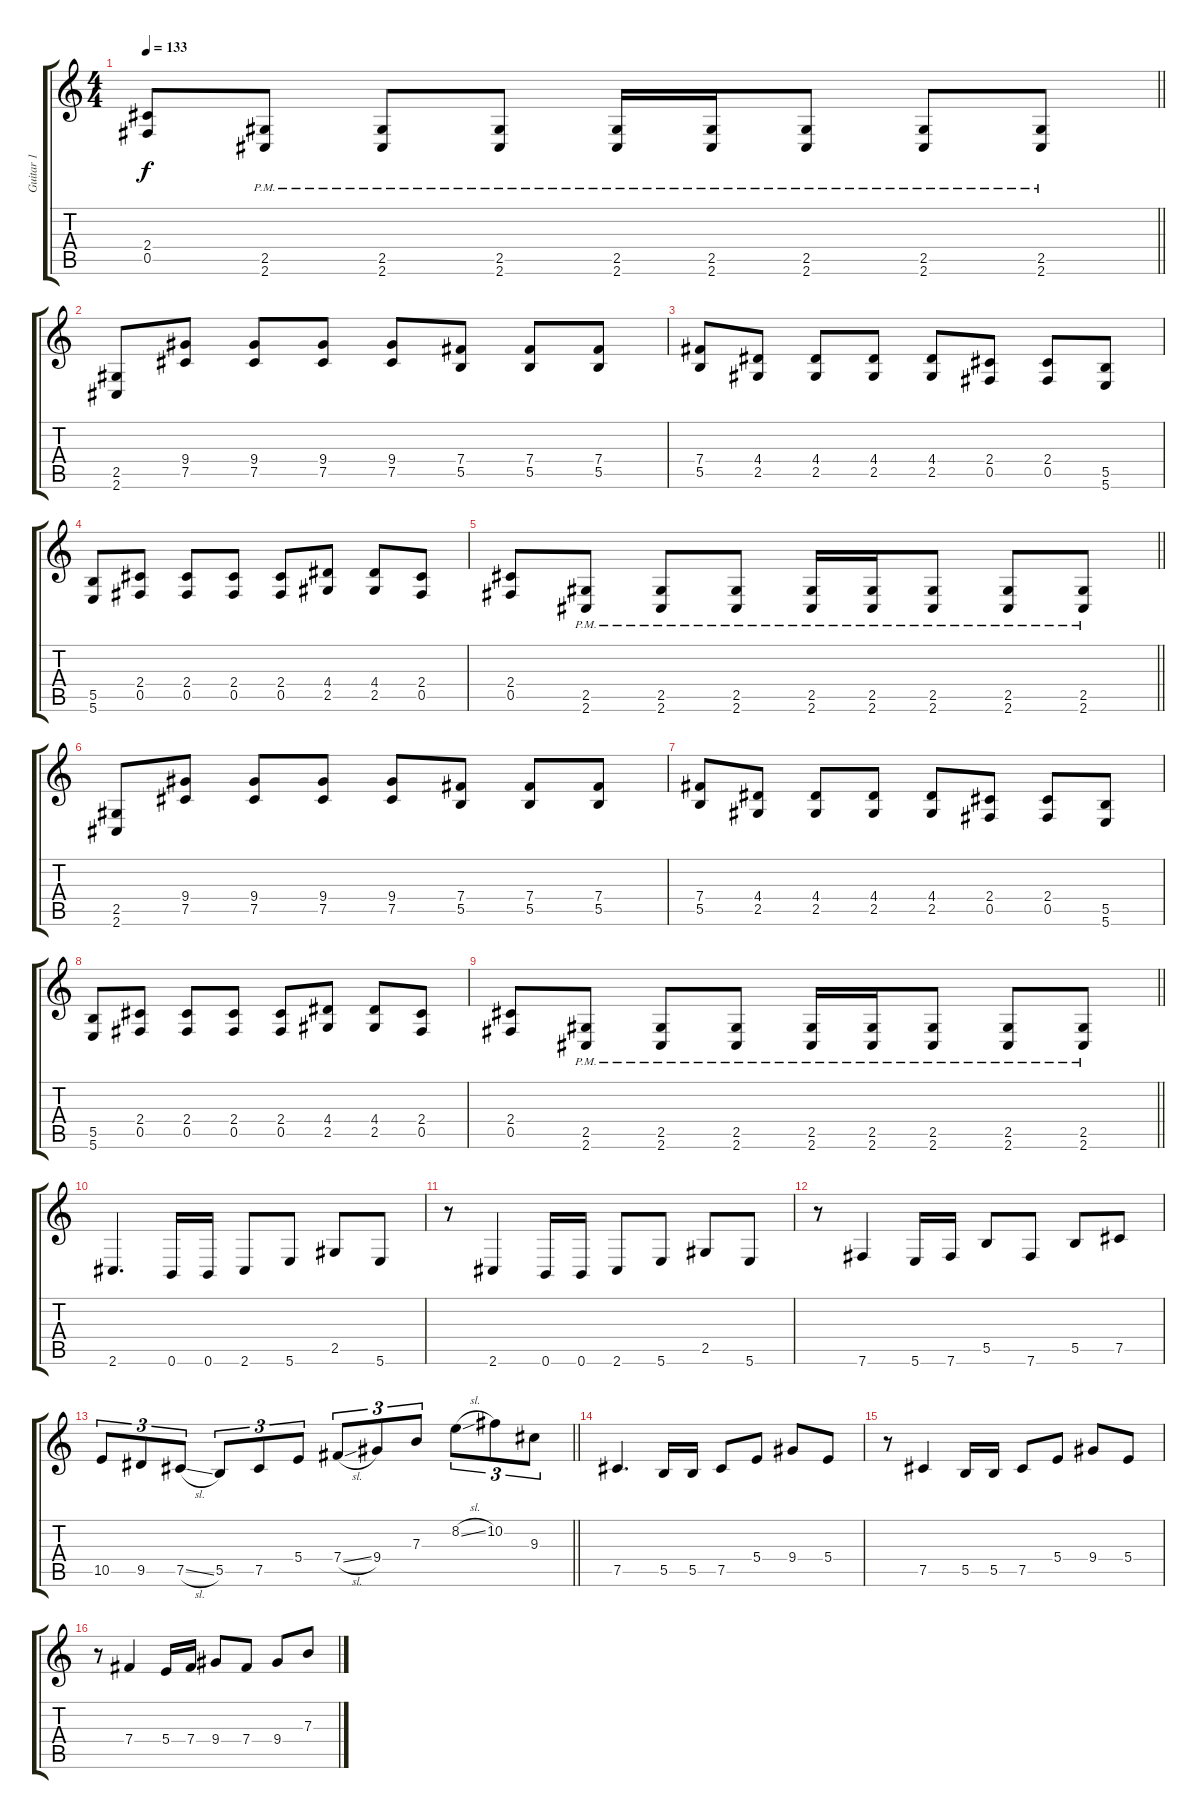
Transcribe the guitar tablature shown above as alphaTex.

\track ("Guitar 1" "Guitar 1") {instrument distortionguitar}
\staff {score tabs}
\tuning (Db4 Ab3 E3 B2 Gb2 B1) {hide}
\ts (4 4)
\tempo 133
\clef g2
\barLineRight lightlight
\ks c
(2.4 0.5).8{dy f} (2.5{pm} 2.6{pm}).8 (2.5{pm} 2.6{pm}).8 (2.5{pm} 2.6{pm}).8 (2.5{pm} 2.6{pm}).16 (2.5{pm} 2.6{pm}).16 (2.5{pm} 2.6{pm}).8 (2.5{pm} 2.6{pm}).8 (2.5{pm} 2.6{pm}).8 |
(2.5 2.6).8 (9.4 7.5).8 (9.4 7.5).8 (9.4 7.5).8 (9.4 7.5).8 (7.4 5.5).8 (7.4 5.5).8 (7.4 5.5).8 |
(7.4 5.5).8 (4.4 2.5).8 (4.4 2.5).8 (4.4 2.5).8 (4.4 2.5).8 (2.4 0.5).8 (2.4 0.5).8 (5.5 5.6).8 |
(5.5 5.6).8 (2.4 0.5).8 (2.4 0.5).8 (2.4 0.5).8 (2.4 0.5).8 (4.4 2.5).8 (4.4 2.5).8 (2.4 0.5).8 |
\barLineRight lightlight
(2.4 0.5).8 (2.5{pm} 2.6{pm}).8 (2.5{pm} 2.6{pm}).8 (2.5{pm} 2.6{pm}).8 (2.5{pm} 2.6{pm}).16 (2.5{pm} 2.6{pm}).16 (2.5{pm} 2.6{pm}).8 (2.5{pm} 2.6{pm}).8 (2.5{pm} 2.6{pm}).8 |
(2.5 2.6).8 (9.4 7.5).8 (9.4 7.5).8 (9.4 7.5).8 (9.4 7.5).8 (7.4 5.5).8 (7.4 5.5).8 (7.4 5.5).8 |
(7.4 5.5).8 (4.4 2.5).8 (4.4 2.5).8 (4.4 2.5).8 (4.4 2.5).8 (2.4 0.5).8 (2.4 0.5).8 (5.5 5.6).8 |
(5.5 5.6).8 (2.4 0.5).8 (2.4 0.5).8 (2.4 0.5).8 (2.4 0.5).8 (4.4 2.5).8 (4.4 2.5).8 (2.4 0.5).8 |
\barLineRight lightlight
(2.4 0.5).8 (2.5{pm} 2.6{pm}).8 (2.5{pm} 2.6{pm}).8 (2.5{pm} 2.6{pm}).8 (2.5{pm} 2.6{pm}).16 (2.5{pm} 2.6{pm}).16 (2.5{pm} 2.6{pm}).8 (2.5{pm} 2.6{pm}).8 (2.5{pm} 2.6{pm}).8 |
\section ("" "")
2.6.4{d} 0.6.16 0.6.16 2.6.8 5.6.8 2.5.8 5.6.8 |
r.8 2.6.4 0.6.16 0.6.16 2.6.8 5.6.8 2.5.8 5.6.8 |
r.8 7.6.4 5.6.16 7.6.16 5.5.8 7.6.8 5.5.8 7.5.8 |
\barLineRight lightlight
10.5.8{tu (3 2)} 9.5.8{tu (3 2)} 7.5{sl}.8{tu (3 2)} 5.5.8{tu (3 2)} 7.5.8{tu (3 2)} 5.4.8{tu (3 2)} 7.4{sl}.8{tu (3 2)} 9.4.8{tu (3 2)} 7.3.8{tu (3 2)} 8.2{sl}.8{tu (3 2)} 10.2.8{tu (3 2)} 9.3.8{tu (3 2)} |
7.5.4{d} 5.5.16 5.5.16 7.5.8 5.4.8 9.4.8 5.4.8 |
r.8 7.5.4 5.5.16 5.5.16 7.5.8 5.4.8 9.4.8 5.4.8 |
r.8 7.4.4 5.4.16 7.4.16 9.4.8 7.4.8 9.4.8 7.3.8
